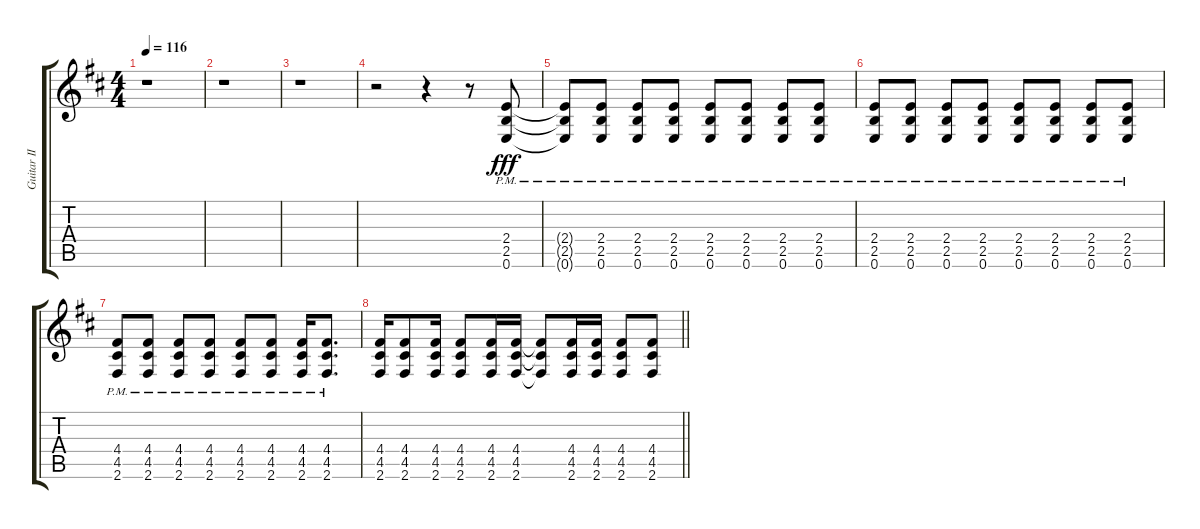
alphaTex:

\track ("Guitar II" "Guitar II") {instrument distortionguitar}
\staff {score tabs}
\tuning (E4 B3 G3 D3 A2 E2) {hide}
\ts (4 4)
\tempo 116
\clef g2
\ks d
r.1{dy fff} |
r.1 |
r.1 |
r.2 r.4 r.8 (2.4{pm} 2.5{pm} 0.6{pm}).8 |
(2.4{pm t} 2.5{pm t} 0.6{pm t}).8 (2.4{pm} 2.5{pm} 0.6{pm}).8 (2.4{pm} 2.5{pm} 0.6{pm}).8 (2.4{pm} 2.5{pm} 0.6{pm}).8 (2.4{pm} 2.5{pm} 0.6{pm}).8 (2.4{pm} 2.5{pm} 0.6{pm}).8 (2.4{pm} 2.5{pm} 0.6{pm}).8 (2.4{pm} 2.5{pm} 0.6{pm}).8 |
(2.4{pm} 2.5{pm} 0.6{pm}).8 (2.4{pm} 2.5{pm} 0.6{pm}).8 (2.4{pm} 2.5{pm} 0.6{pm}).8 (2.4{pm} 2.5{pm} 0.6{pm}).8 (2.4{pm} 2.5{pm} 0.6{pm}).8 (2.4{pm} 2.5{pm} 0.6{pm}).8 (2.4{pm} 2.5{pm} 0.6{pm}).8 (2.4{pm} 2.5{pm} 0.6{pm}).8 |
(4.4{pm} 4.5{pm} 2.6{pm}).8 (4.4{pm} 4.5{pm} 2.6{pm}).8 (4.4{pm} 4.5{pm} 2.6{pm}).8 (4.4{pm} 4.5{pm} 2.6{pm}).8 (4.4{pm} 4.5{pm} 2.6{pm}).8 (4.4{pm} 4.5{pm} 2.6{pm}).8 (4.4{pm} 4.5{pm} 2.6{pm}).16 (4.4{pm} 4.5{pm} 2.6{pm}).8{d} |
\barLineRight lightlight
(4.4 4.5 2.6).16 (4.4 4.5 2.6).8 (4.4 4.5 2.6).16 (4.4 4.5 2.6).8 (4.4 4.5 2.6).16 (4.4 4.5 2.6).16 (4.4{t} 4.5{t} 2.6{t}).8 (4.4 4.5 2.6).16 (4.4 4.5 2.6).16 (4.4 4.5 2.6).8 (4.4 4.5 2.6).8
